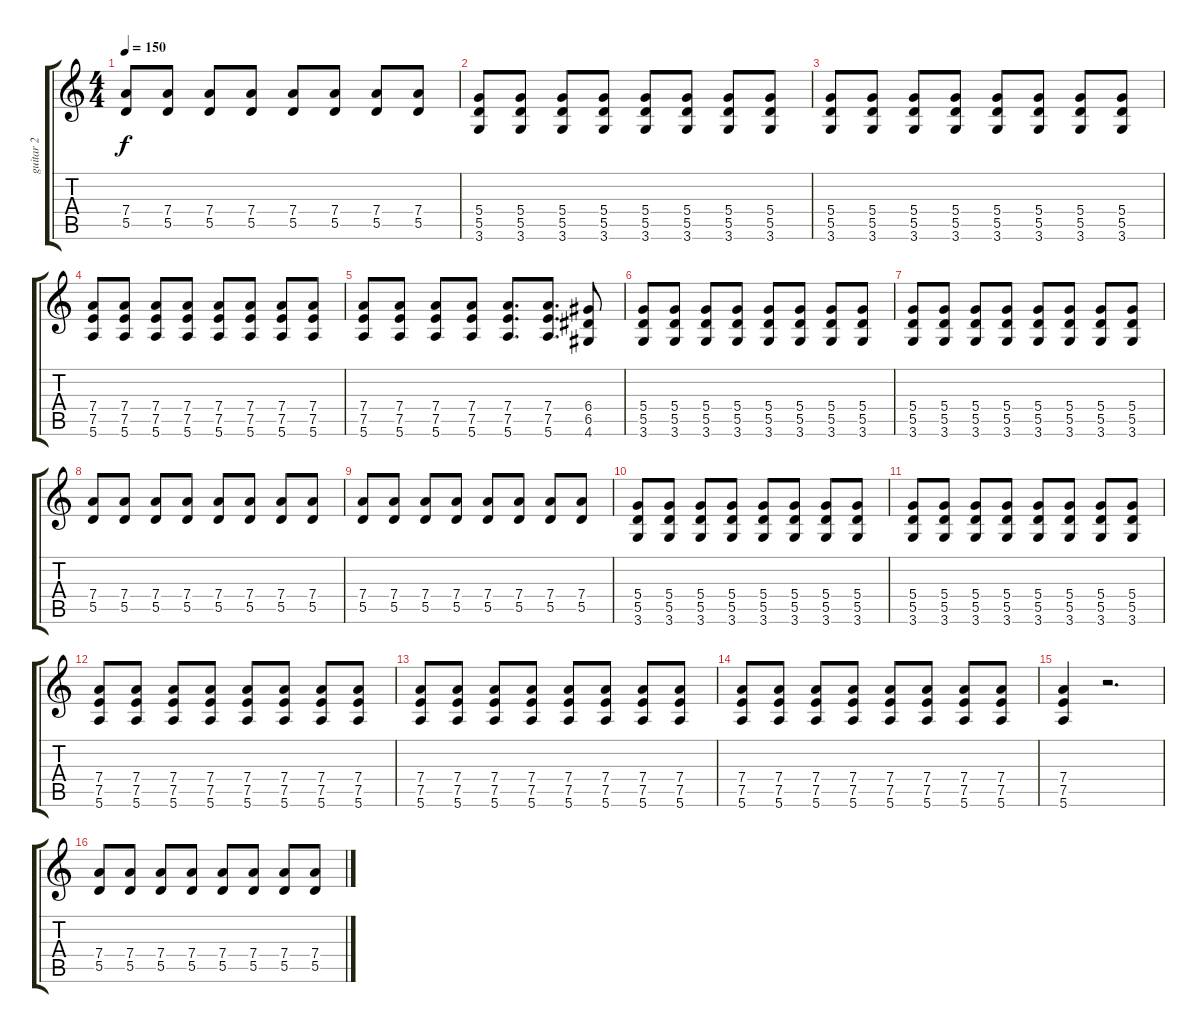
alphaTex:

\track ("guitar 2" "guitar 2") {instrument electricguitarclean}
\staff {score tabs}
\tuning (E4 B3 G3 D3 A2 E2) {hide}
\ts (4 4)
\tempo 150
\clef g2
\ks c
(7.4 5.5).8{dy f} (7.4 5.5).8 (7.4 5.5).8 (7.4 5.5).8 (7.4 5.5).8 (7.4 5.5).8 (7.4 5.5).8 (7.4 5.5).8 |
(5.4 5.5 3.6).8 (5.4 5.5 3.6).8 (5.4 5.5 3.6).8 (5.4 5.5 3.6).8 (5.4 5.5 3.6).8 (5.4 5.5 3.6).8 (5.4 5.5 3.6).8 (5.4 5.5 3.6).8 |
(5.4 5.5 3.6).8 (5.4 5.5 3.6).8 (5.4 5.5 3.6).8 (5.4 5.5 3.6).8 (5.4 5.5 3.6).8 (5.4 5.5 3.6).8 (5.4 5.5 3.6).8 (5.4 5.5 3.6).8 |
(7.4 7.5 5.6).8 (7.4 7.5 5.6).8 (7.4 7.5 5.6).8 (7.4 7.5 5.6).8 (7.4 7.5 5.6).8 (7.4 7.5 5.6).8 (7.4 7.5 5.6).8 (7.4 7.5 5.6).8 |
(7.4 7.5 5.6).8 (7.4 7.5 5.6).8 (7.4 7.5 5.6).8 (7.4 7.5 5.6).8 (7.4 7.5 5.6).8{d} (7.4 7.5 5.6).8{d} (6.4 6.5 4.6).8 |
(5.4 5.5 3.6).8 (5.4 5.5 3.6).8 (5.4 5.5 3.6).8 (5.4 5.5 3.6).8 (5.4 5.5 3.6).8 (5.4 5.5 3.6).8 (5.4 5.5 3.6).8 (5.4 5.5 3.6).8 |
(5.4 5.5 3.6).8 (5.4 5.5 3.6).8 (5.4 5.5 3.6).8 (5.4 5.5 3.6).8 (5.4 5.5 3.6).8 (5.4 5.5 3.6).8 (5.4 5.5 3.6).8 (5.4 5.5 3.6).8 |
(7.4 5.5).8 (7.4 5.5).8 (7.4 5.5).8 (7.4 5.5).8 (7.4 5.5).8 (7.4 5.5).8 (7.4 5.5).8 (7.4 5.5).8 |
(7.4 5.5).8 (7.4 5.5).8 (7.4 5.5).8 (7.4 5.5).8 (7.4 5.5).8 (7.4 5.5).8 (7.4 5.5).8 (7.4 5.5).8 |
(5.4 5.5 3.6).8 (5.4 5.5 3.6).8 (5.4 5.5 3.6).8 (5.4 5.5 3.6).8 (5.4 5.5 3.6).8 (5.4 5.5 3.6).8 (5.4 5.5 3.6).8 (5.4 5.5 3.6).8 |
(5.4 5.5 3.6).8 (5.4 5.5 3.6).8 (5.4 5.5 3.6).8 (5.4 5.5 3.6).8 (5.4 5.5 3.6).8 (5.4 5.5 3.6).8 (5.4 5.5 3.6).8 (5.4 5.5 3.6).8 |
(7.4 7.5 5.6).8 (7.4 7.5 5.6).8 (7.4 7.5 5.6).8 (7.4 7.5 5.6).8 (7.4 7.5 5.6).8 (7.4 7.5 5.6).8 (7.4 7.5 5.6).8 (7.4 7.5 5.6).8 |
(7.4 7.5 5.6).8 (7.4 7.5 5.6).8 (7.4 7.5 5.6).8 (7.4 7.5 5.6).8 (7.4 7.5 5.6).8 (7.4 7.5 5.6).8 (7.4 7.5 5.6).8 (7.4 7.5 5.6).8 |
(7.4 7.5 5.6).8 (7.4 7.5 5.6).8 (7.4 7.5 5.6).8 (7.4 7.5 5.6).8 (7.4 7.5 5.6).8 (7.4 7.5 5.6).8 (7.4 7.5 5.6).8 (7.4 7.5 5.6).8 |
(7.4 7.5 5.6).4 r.2{d} |
(7.4 5.5).8 (7.4 5.5).8 (7.4 5.5).8 (7.4 5.5).8 (7.4 5.5).8 (7.4 5.5).8 (7.4 5.5).8 (7.4 5.5).8
